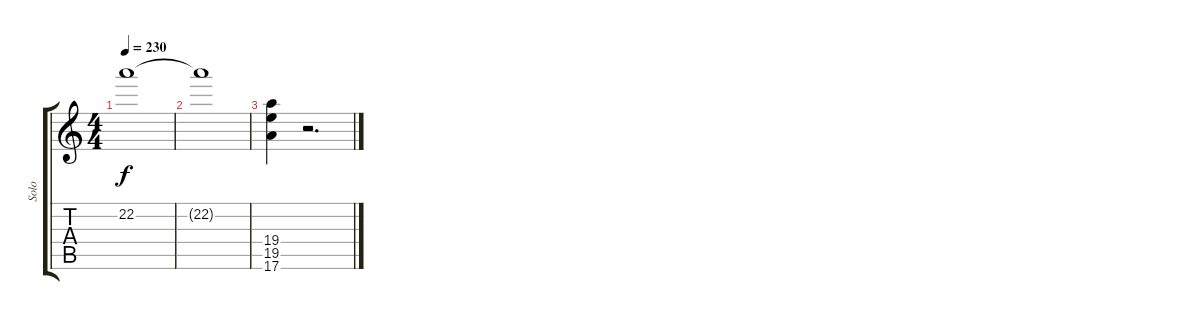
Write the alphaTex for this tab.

\track ("Solo" "Solo") {instrument distortionguitar}
\staff {score tabs}
\tuning (E4 B3 G3 D3 A2 E2) {hide}
\ts (4 4)
\tempo 230
\clef g2
\ks c
22.2{t}.1{dy f} |
22.2{t}.1 |
(19.4 19.5 17.6).4 r.2{d}
